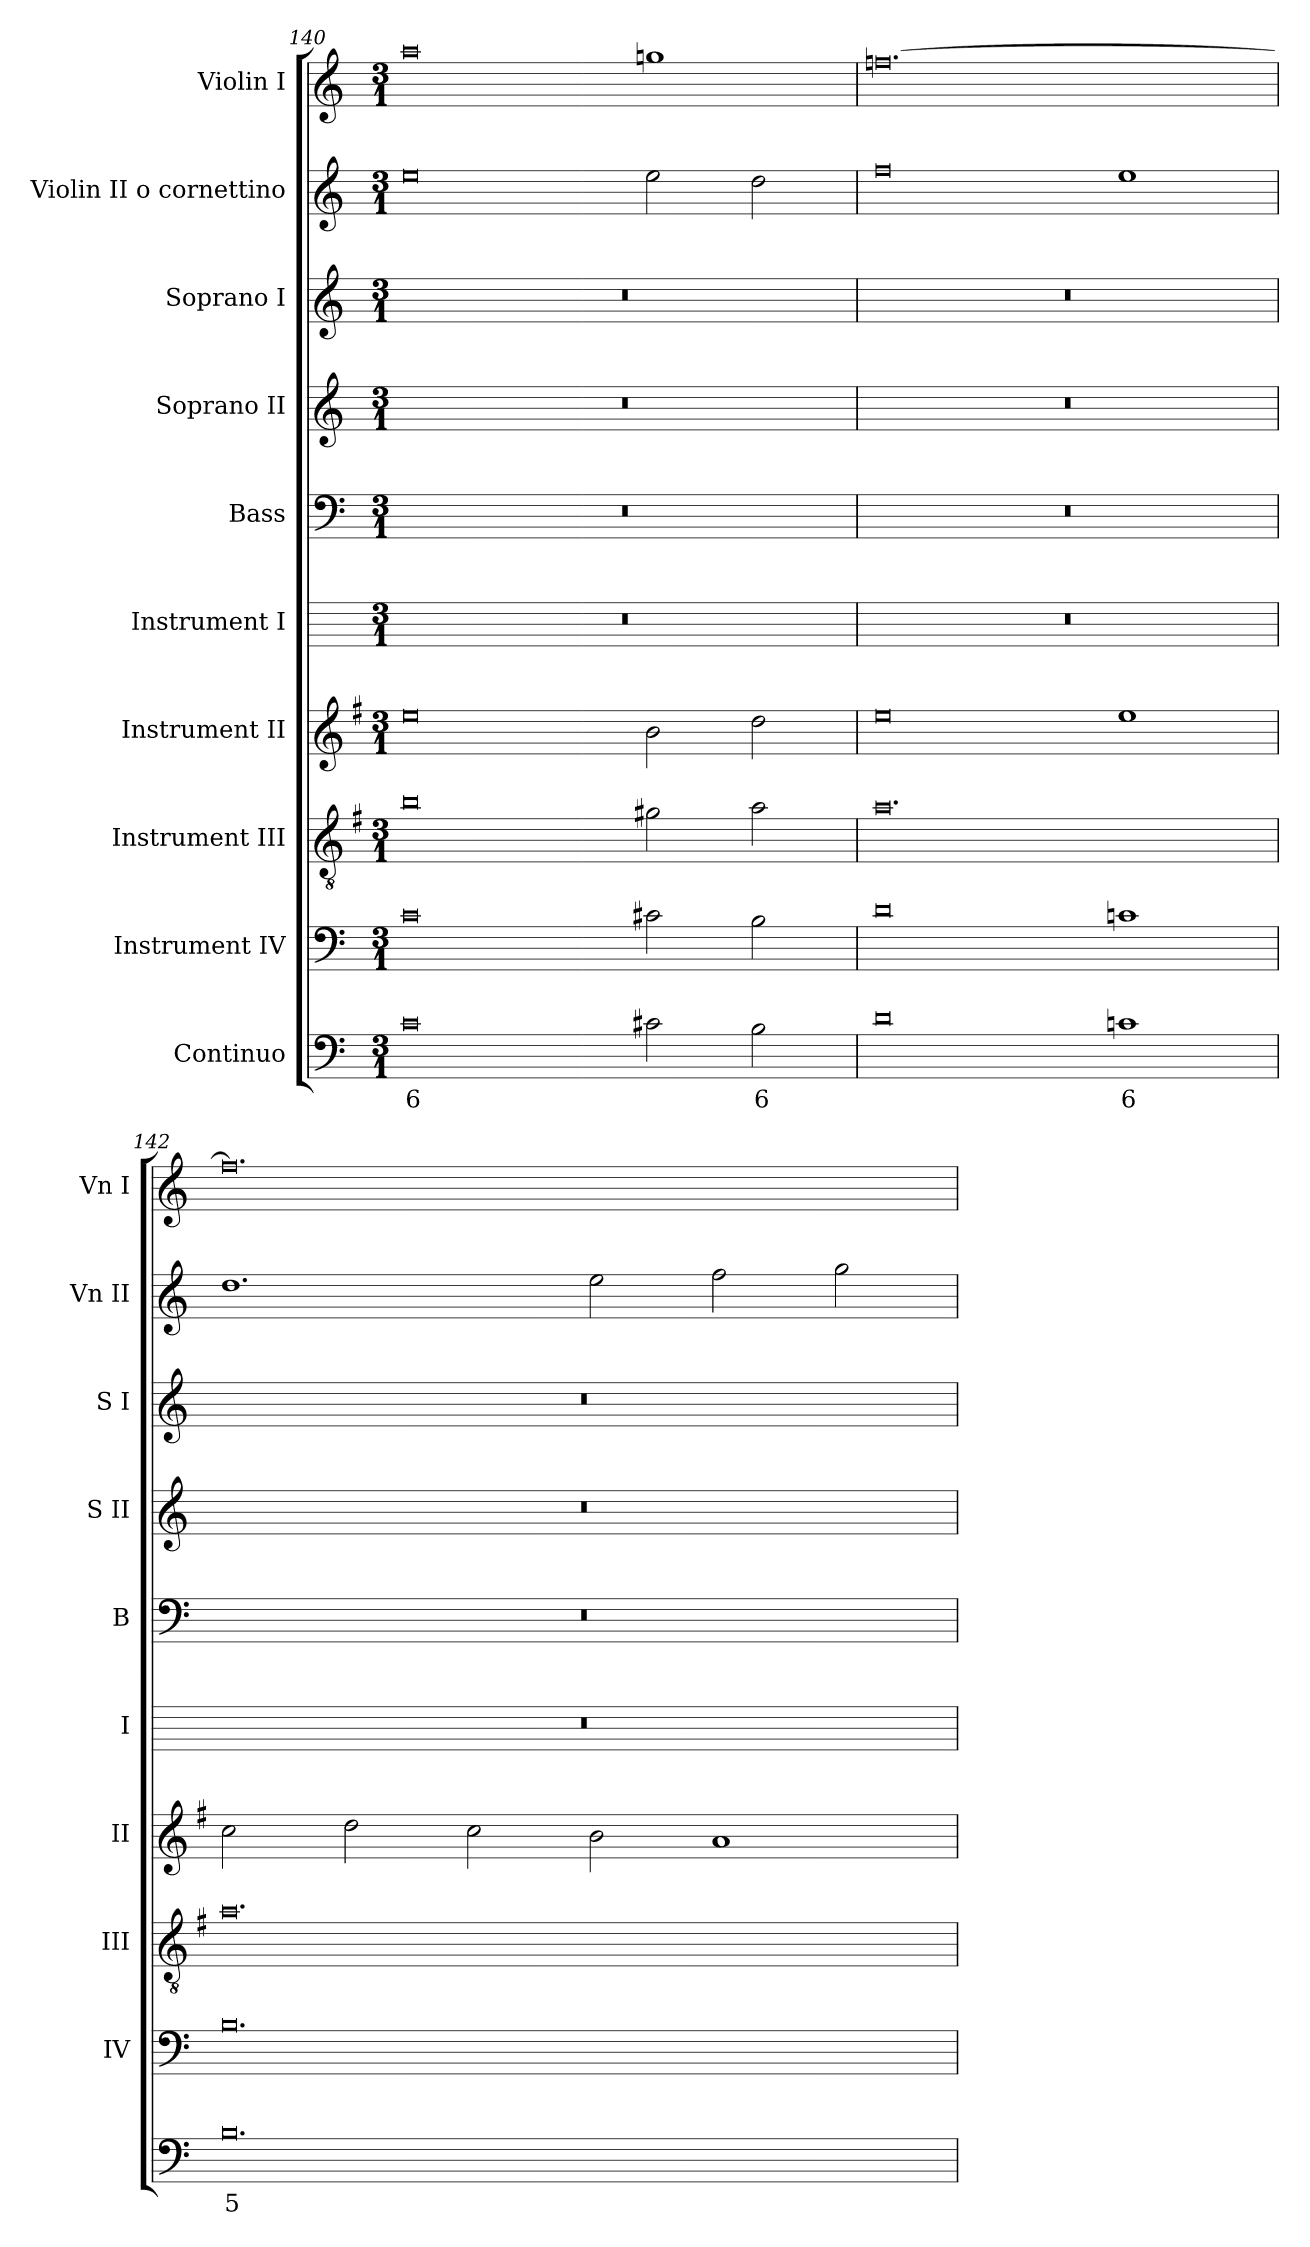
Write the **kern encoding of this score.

**kern	**text	**kern	**kern	**kern	**kern	**kern	**kern	**kern	**kern	**kern
*part10	*part10	*part9	*part8	*part7	*part6	*part5	*part4	*part3	*part2	*part1
*staff10	*staff10	*staff9	*staff8	*staff7	*staff6	*staff5	*staff4	*staff3	*staff2	*staff1
*I"Continuo	*	*I"Instrument IV	*I"Instrument III	*I"Instrument II	*I"Instrument I	*I"Bass	*I"Soprano II	*I"Soprano I	*I"Violin II o cornettino	*I"Violin I
*	*	*I'IV	*I'III	*I'II	*I'I	*I'B	*I'S II	*I'S I	*I'Vn II	*I'Vn I
*clefF4	*	*clefF4	*clefGv2	*clefG2	*	*clefF4	*clefG2	*clefG2	*clefG2	*clefG2
*	*	*	*ITrd4c7	*ITrd4c7	*ITrd4c7	*	*	*	*	*
*k[]	*	*k[]	*k[]	*k[]	*	*k[]	*k[]	*k[]	*k[]	*k[]
*C:	*	*C:	*C:	*C:	*	*C:	*C:	*C:	*C:	*C:
*M3/1	*	*M3/1	*M3/1	*M3/1	*M3/1	*M3/1	*M3/1	*M3/1	*M3/1	*M3/1
=140	=140	=140	=140	=140	=140	=140	=140	=140	=140	=140
!	!LO:LY:b	!	!	!	!	!	!	!	!	!
0c	6	0c	0e	0a	0.r	0.r	0.r	0.r	0ee	0aa
2c#X	.	2c#X	2c#X	2e	.	.	.	.	2ee	1ggn
!	!LO:LY:b	!	!	!	!	!	!	!	!	!
2B	6	2B	2d	2g	.	.	.	.	2dd	.
=141	=141	=141	=141	=141	=141	=141	=141	=141	=141	=141
0d	.	0d	0.d	0a	0.r	0.r	0.r	0.r	0ff	[0.ffn
!	!LO:LY:b	!	!	!	!	!	!	!	!	!
1cn	6	1cn	.	1a	.	.	.	.	1ee	.
=142	=142	=142	=142	=142	=142	=142	=142	=142	=142	=142
!	!LO:LY:b	!	!	!	!	!	!	!	!	!
0.B	5	0.B	0.d	2f	0.r	0.r	0.r	0.r	1.dd	0.ff]
.	.	.	.	2g	.	.	.	.	.	.
.	.	.	.	2f	.	.	.	.	.	.
.	.	.	.	2e	.	.	.	.	2ee	.
.	.	.	.	1d	.	.	.	.	2ff	.
.	.	.	.	.	.	.	.	.	2gg	.
=	=	=	=	=	=	=	=	=	=	=
*-	*-	*-	*-	*-	*-	*-	*-	*-	*-	*-
